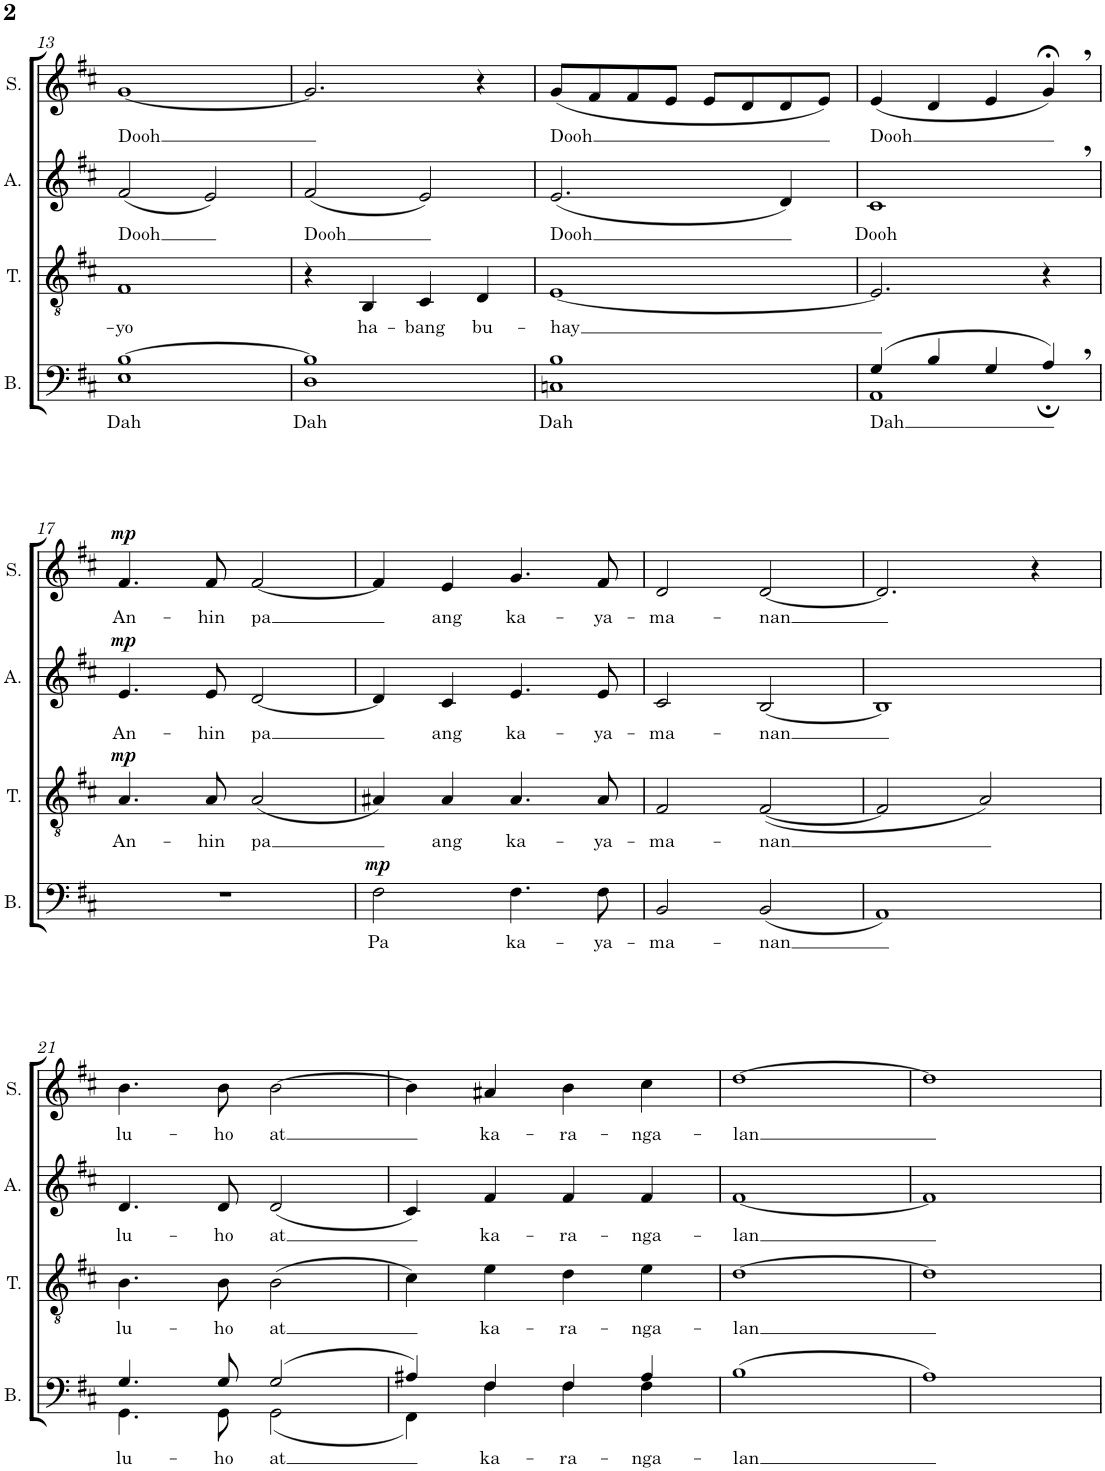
**kern	**text	**dynam	**kern	**text	**dynam	**kern	**text	**dynam	**kern	**text	**dynam
*part4	*part4	*part4	*part3	*part3	*part3	*part2	*part2	*part2	*part1	*part1	*part1
*staff4	*staff4	*staff4	*staff3	*staff3	*staff3	*staff2	*staff2	*staff2	*staff1	*staff1	*staff1
*I"Bass	*	*	*I"Tenor	*	*	*I"Alto	*	*	*I"Soprano	*	*
*I'B.	*	*	*I'T.	*	*	*I'A.	*	*	*I'S.	*	*
!!LO:PB:g=z
*clefF4	*	*	*clefGv2	*	*	*clefG2	*	*	*clefG2	*	*
*k[f#c#]	*	*	*k[f#c#]	*	*	*k[f#c#]	*	*	*k[f#c#]	*	*
*M4/4	*	*	*M4/4	*	*	*M4/4	*	*	*M4/4	*	*
=13	=13	=13	=13	=13	=13	=13	=13	=13	=13	=13	=13
!	!LO:LY:b	!	!	!LO:LY:b	!	!	!LO:LY:b	!	!	!LO:LY:b	!
*^	*	*	*	*	*	*	*	*	*	*	*
[1B	1E	Dah	.	1F#	-yo	.	(2f#/	Dooh	.	[1g	Dooh	.
.	.	.	.	.	.	.	2e/)	.	.	.	.	.
=14	=14	=14	=14	=14	=14	=14	=14	=14	=14	=14	=14	=14
!	!	!LO:LY:b	!	!	!	!	!	!LO:LY:b	!	!	!	!
1B]	1D	Dah	.	4r	.	.	(2f#/	Dooh	.	2.g/]	.	.
!	!	!	!	!	!LO:LY:b	!	!	!	!	!	!	!
.	.	.	.	4BB/	ha-	.	.	.	.	.	.	.
!	!	!	!	!	!LO:LY:b	!	!	!	!	!	!	!
.	.	.	.	4C#/	-bang	.	2e/)	.	.	.	.	.
!	!	!	!	!	!LO:LY:b	!	!	!	!	!	!	!
.	.	.	.	4D/	bu-	.	.	.	.	4r	.	.
=15	=15	=15	=15	=15	=15	=15	=15	=15	=15	=15	=15	=15
!	!	!LO:LY:b	!	!	!LO:LY:b	!	!	!LO:LY:b	!	!	!LO:LY:b	!
1B	1Cn	Dah	.	[1E	-hay	.	(2.e/	Dooh	.	(8g/L	Dooh	.
.	.	.	.	.	.	.	.	.	.	8f#/	.	.
.	.	.	.	.	.	.	.	.	.	8f#/	.	.
.	.	.	.	.	.	.	.	.	.	8e/J	.	.
.	.	.	.	.	.	.	.	.	.	8e/L	.	.
.	.	.	.	.	.	.	.	.	.	8d/	.	.
.	.	.	.	.	.	.	4d/)	.	.	8d/	.	.
.	.	.	.	.	.	.	.	.	.	8e/J)	.	.
=16	=16	=16	=16	=16	=16	=16	=16	=16	=16	=16	=16	=16
!	!	!LO:LY:b	!	!	!	!	!	!LO:LY:b	!	!	!LO:LY:b	!
(4G/	1AA	Dah	.	2.E/]	.	.	1c#,	Dooh	.	(4e/	Dooh	.
4B/	.	.	.	.	.	.	.	.	.	4d/	.	.
4G/	.	.	.	.	.	.	.	.	.	4e/	.	.
4A;,/)	.	.	.	4r	.	.	.	.	.	4g;<,/)	.	.
*v	*v	*	*	*	*	*	*	*	*	*	*	*
!!LO:LB:g=z
=17	=17	=17	=17	=17	=17	=17	=17	=17	=17	=17	=17
!	!	!	!	!LO:LY:b	!LO:DY:a	!	!LO:LY:b	!LO:DY:a	!	!LO:LY:b	!LO:DY:a
1r	.	.	4.A/	An-	mp	4.e/	An-	mp	4.f#/	An-	mp
!	!	!	!	!LO:LY:b	!	!	!LO:LY:b	!	!	!LO:LY:b	!
.	.	.	8A/	-hin	.	8e/	-hin	.	8f#/	-hin	.
!	!	!	!	!LO:LY:b	!	!	!LO:LY:b	!	!	!LO:LY:b	!
.	.	.	(2A/	pa	.	[2d/	pa	.	[2f#/	pa	.
=18	=18	=18	=18	=18	=18	=18	=18	=18	=18	=18	=18
!	!LO:LY:b	!LO:DY:a	!	!	!	!	!	!	!	!	!
2F#\	Pa	mp	4A#X/)	.	.	4d/]	.	.	4f#/]	.	.
!	!	!	!	!LO:LY:b	!	!	!LO:LY:b	!	!	!LO:LY:b	!
.	.	.	4A#/	ang	.	4c#/	ang	.	4e/	ang	.
!	!LO:LY:b	!	!	!LO:LY:b	!	!	!LO:LY:b	!	!	!LO:LY:b	!
4.F#\	ka-	.	4.A#/	ka-	.	4.e/	ka-	.	4.g/	ka-	.
!	!LO:LY:b	!	!	!LO:LY:b	!	!	!LO:LY:b	!	!	!LO:LY:b	!
8F#\	-ya-	.	8A#/	-ya-	.	8e/	-ya-	.	8f#/	-ya-	.
=19	=19	=19	=19	=19	=19	=19	=19	=19	=19	=19	=19
!	!LO:LY:b	!	!	!LO:LY:b	!	!	!LO:LY:b	!	!	!LO:LY:b	!
2BB/	-ma-	.	2F#/	ma-	.	2c#/	ma-	.	2d/	-ma-	.
!	!LO:LY:b	!	!	!LO:LY:b	!	!	!LO:LY:b	!	!	!LO:LY:b	!
(2BB/	-nan	.	([2F#/	-nan	.	[2B/	-nan	.	[2d/	-nan	.
=20	=20	=20	=20	=20	=20	=20	=20	=20	=20	=20	=20
1AA)	.	.	2F#/]	.	.	1B]	.	.	2.d/]	.	.
.	.	.	2A/)	.	.	.	.	.	.	.	.
.	.	.	.	.	.	.	.	.	4r	.	.
!!LO:LB:g=z
=21	=21	=21	=21	=21	=21	=21	=21	=21	=21	=21	=21
!	!LO:LY:b	!	!	!LO:LY:b	!	!	!LO:LY:b	!	!	!LO:LY:b	!
*^	*	*	*	*	*	*	*	*	*	*	*
4.G/	4.GG\	lu-	.	4.B\	lu-	.	4.d/	lu-	.	4.b\	lu-	.
!	!	!LO:LY:b	!	!	!LO:LY:b	!	!	!LO:LY:b	!	!	!LO:LY:b	!
8G/	8GG\	-ho	.	8B\	-ho	.	8d/	-ho	.	8b\	-ho	.
!	!	!LO:LY:b	!	!	!LO:LY:b	!	!	!LO:LY:b	!	!	!LO:LY:b	!
(2G/	(2GG\	at	.	(2B\	at	.	(2d/	at	.	[2b\	at	.
=22	=22	=22	=22	=22	=22	=22	=22	=22	=22	=22	=22	=22
4A#X/)	4FF#\)	.	.	4c#\)	.	.	4c#/)	.	.	4b\]	.	.
!	!	!LO:LY:b	!	!	!LO:LY:b	!	!	!LO:LY:b	!	!	!LO:LY:b	!
4F#/	4F#\	ka-	.	4e\	ka-	.	4f#/	ka-	.	4a#X/	ka-	.
!	!	!LO:LY:b	!	!	!LO:LY:b	!	!	!LO:LY:b	!	!	!LO:LY:b	!
4F#/	4F#\	-ra-	.	4d\	-ra-	.	4f#/	-ra-	.	4b\	-ra-	.
!	!	!LO:LY:b	!	!	!LO:LY:b	!	!	!LO:LY:b	!	!	!LO:LY:b	!
4A#/	4F#\	-nga-	.	4e\	-nga-	.	4f#/	-nga-	.	4cc#\	-nga-	.
=23	=23	=23	=23	=23	=23	=23	=23	=23	=23	=23	=23	=23
!	!	!LO:LY:b	!	!	!LO:LY:b	!	!	!LO:LY:b	!	!	!LO:LY:b	!
*v	*v	*	*	*	*	*	*	*	*	*	*	*
(1B	-lan	.	[1d	-lan	.	[1f#	-lan	.	[1dd	-lan	.
=24	=24	=24	=24	=24	=24	=24	=24	=24	=24	=24	=24
1A)	.	.	1d]	.	.	1f#]	.	.	1dd]	.	.
=	=	=	=	=	=	=	=	=	=	=	=
*-	*-	*-	*-	*-	*-	*-	*-	*-	*-	*-	*-
